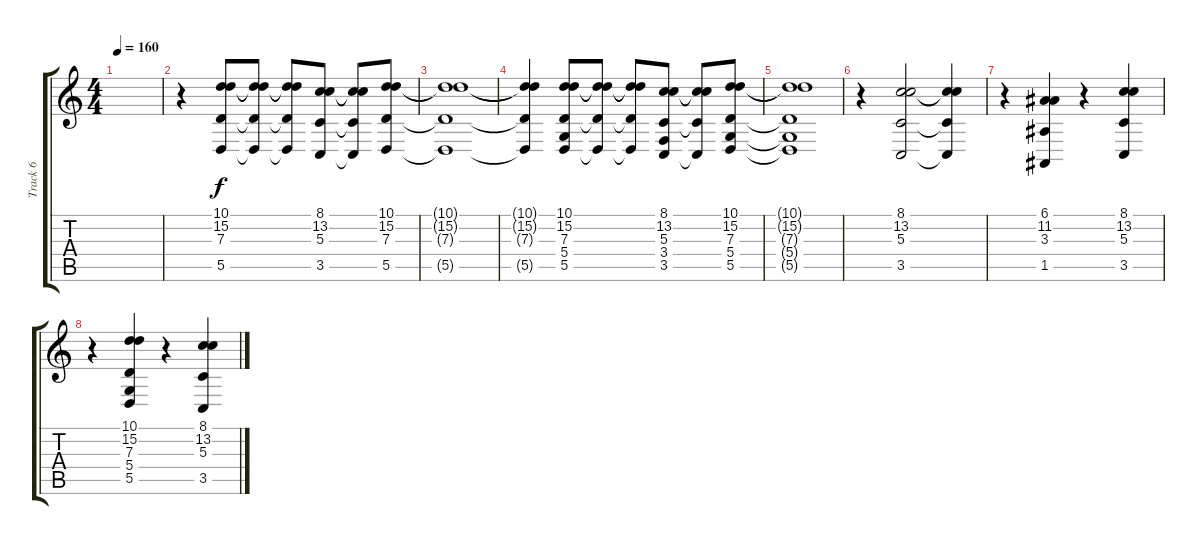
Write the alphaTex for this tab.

\track ("Track 6" "Track 6") {instrument stringensemble1}
\staff {score tabs}
\tuning (E4 B3 G3 D3 A2 E2) {hide}
\ts (4 4)
\tempo 160
\clef g2
\ks c
|
r.4 (10.1 15.2 7.3 5.5).8 (10.1{t} 15.2{t} 7.3{t} 5.5{t}).8 (10.1{t} 15.2{t} 7.3{t} 5.5{t}).8 (8.1 13.2 5.3 3.5).8 (8.1{t} 13.2{t} 5.3{t} 3.5{t}).8 (10.1 15.2 7.3 5.5).8 |
(10.1{t} 15.2{t} 7.3{t} 5.5{t}).1 |
(10.1{t} 15.2{t} 7.3{t} 5.5{t}).4 (10.1 15.2 7.3 5.4 5.5).8 (10.1{t} 15.2{t} 7.3{t} 5.5{t}).8 (10.1{t} 15.2{t} 7.3{t} 5.5{t}).8 (8.1 13.2 5.3 3.4 3.5).8 (8.1{t} 13.2{t} 5.3{t} 3.5{t}).8 (10.1 15.2 7.3 5.4 5.5).8 |
(10.1{t} 15.2{t} 7.3{t} 5.4{t} 5.5{t}).1 |
r.4 (8.1 13.2 5.3 3.5).2 (8.1{t} 13.2{t} 5.3{t} 3.5{t}).4 |
r.4 (6.1 11.2 3.3 1.5).4 r.4 (8.1 13.2 5.3 3.5).4 |
r.4 (10.1 15.2 7.3 5.4 5.5).4 r.4 (8.1 13.2 5.3 3.5).4
